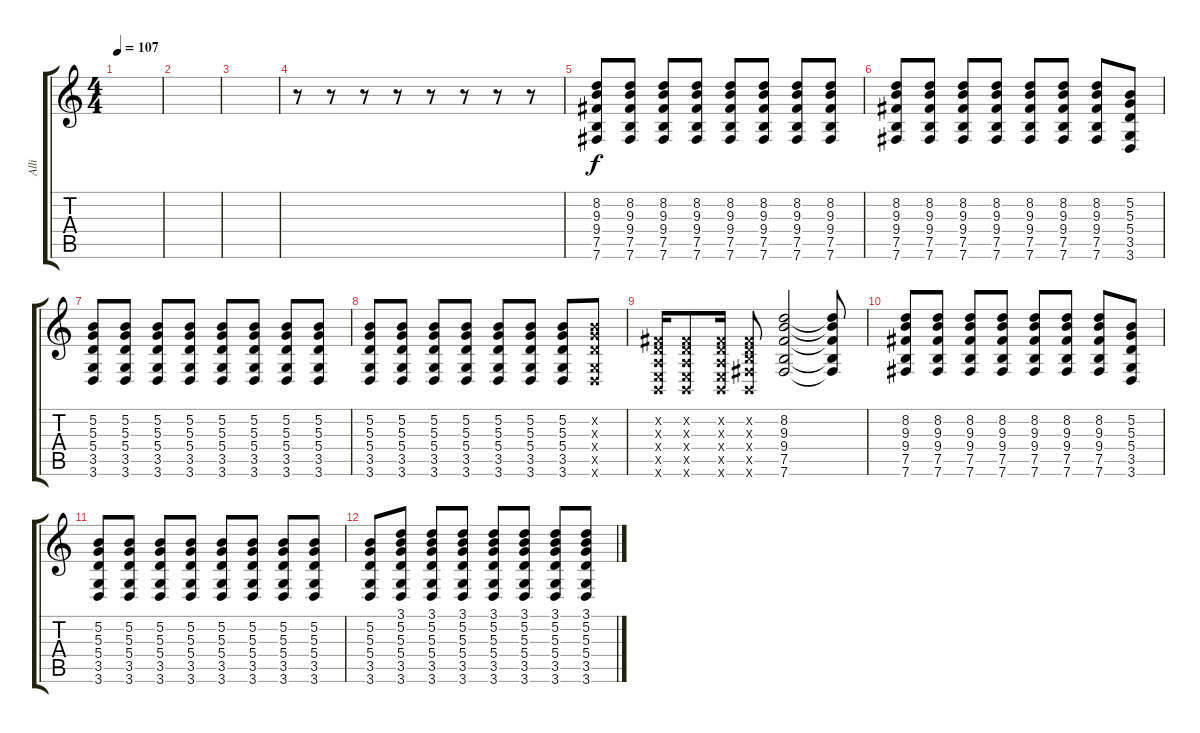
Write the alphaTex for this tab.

\track ("Alli" "Alli") {instrument overdrivenguitar}
\staff {score tabs}
\tuning (B3 Gb3 D3 A2 E2 B1) {hide}
\ts (4 4)
\tempo 107
\clef g2
\ks c
|
|
|
r.8 r.8 r.8 r.8 r.8 r.8 r.8 r.8 |
(8.2 9.3 9.4 7.5 7.6).8 (8.2 9.3 9.4 7.5 7.6).8 (8.2 9.3 9.4 7.5 7.6).8 (8.2 9.3 9.4 7.5 7.6).8 (8.2 9.3 9.4 7.5 7.6).8 (8.2 9.3 9.4 7.5 7.6).8 (8.2 9.3 9.4 7.5 7.6).8 (8.2 9.3 9.4 7.5 7.6).8 |
(8.2 9.3 9.4 7.5 7.6).8 (8.2 9.3 9.4 7.5 7.6).8 (8.2 9.3 9.4 7.5 7.6).8 (8.2 9.3 9.4 7.5 7.6).8 (8.2 9.3 9.4 7.5 7.6).8 (8.2 9.3 9.4 7.5 7.6).8 (8.2 9.3 9.4 7.5 7.6).8 (5.2 5.3 5.4 3.5 3.6).8 |
(5.2 5.3 5.4 3.5 3.6).8 (5.2 5.3 5.4 3.5 3.6).8 (5.2 5.3 5.4 3.5 3.6).8 (5.2 5.3 5.4 3.5 3.6).8 (5.2 5.3 5.4 3.5 3.6).8 (5.2 5.3 5.4 3.5 3.6).8 (5.2 5.3 5.4 3.5 3.6).8 (5.2 5.3 5.4 3.5 3.6).8 |
(5.2 5.3 5.4 3.5 3.6).8 (5.2 5.3 5.4 3.5 3.6).8 (5.2 5.3 5.4 3.5 3.6).8 (5.2 5.3 5.4 3.5 3.6).8 (5.2 5.3 5.4 3.5 3.6).8 (5.2 5.3 5.4 3.5 3.6).8 (5.2 5.3 5.4 3.5 3.6).8 (5.2{x} 5.3{x} 5.4{x} 3.5{x} 3.6{x}).8 |
(0.2{x} 0.3{x} 0.4{x} 0.5{x} 0.6{x}).16 (0.2{x} 0.3{x} 0.4{x} 0.5{x} 0.6{x}).8 (0.2{x} 0.3{x} 0.4{x} 0.5{x} 0.6{x}).16 (0.2{x} 0.3{x} 2.4{x} 2.5{x} 0.6{x}).8 (8.2 9.3 9.4 7.5 7.6).2 (8.2{t} 9.3{t} 9.4{t} 7.5{t} 7.6{t}).8 |
(8.2 9.3 9.4 7.5 7.6).8 (8.2 9.3 9.4 7.5 7.6).8 (8.2 9.3 9.4 7.5 7.6).8 (8.2 9.3 9.4 7.5 7.6).8 (8.2 9.3 9.4 7.5 7.6).8 (8.2 9.3 9.4 7.5 7.6).8 (8.2 9.3 9.4 7.5 7.6).8 (5.2 5.3 5.4 3.5 3.6).8 |
(5.2 5.3 5.4 3.5 3.6).8 (5.2 5.3 5.4 3.5 3.6).8 (5.2 5.3 5.4 3.5 3.6).8 (5.2 5.3 5.4 3.5 3.6).8 (5.2 5.3 5.4 3.5 3.6).8 (5.2 5.3 5.4 3.5 3.6).8 (5.2 5.3 5.4 3.5 3.6).8 (5.2 5.3 5.4 3.5 3.6).8 |
(5.2 5.3 5.4 3.5 3.6).8 (3.1 5.2 5.3 5.4 3.5 3.6).8 (3.1 5.2 5.3 5.4 3.5 3.6).8 (3.1 5.2 5.3 5.4 3.5 3.6).8 (3.1 5.2 5.3 5.4 3.5 3.6).8 (3.1 5.2 5.3 5.4 3.5 3.6).8 (3.1 5.2 5.3 5.4 3.5 3.6).8 (3.1 5.2 5.3 5.4 3.5 3.6).8
